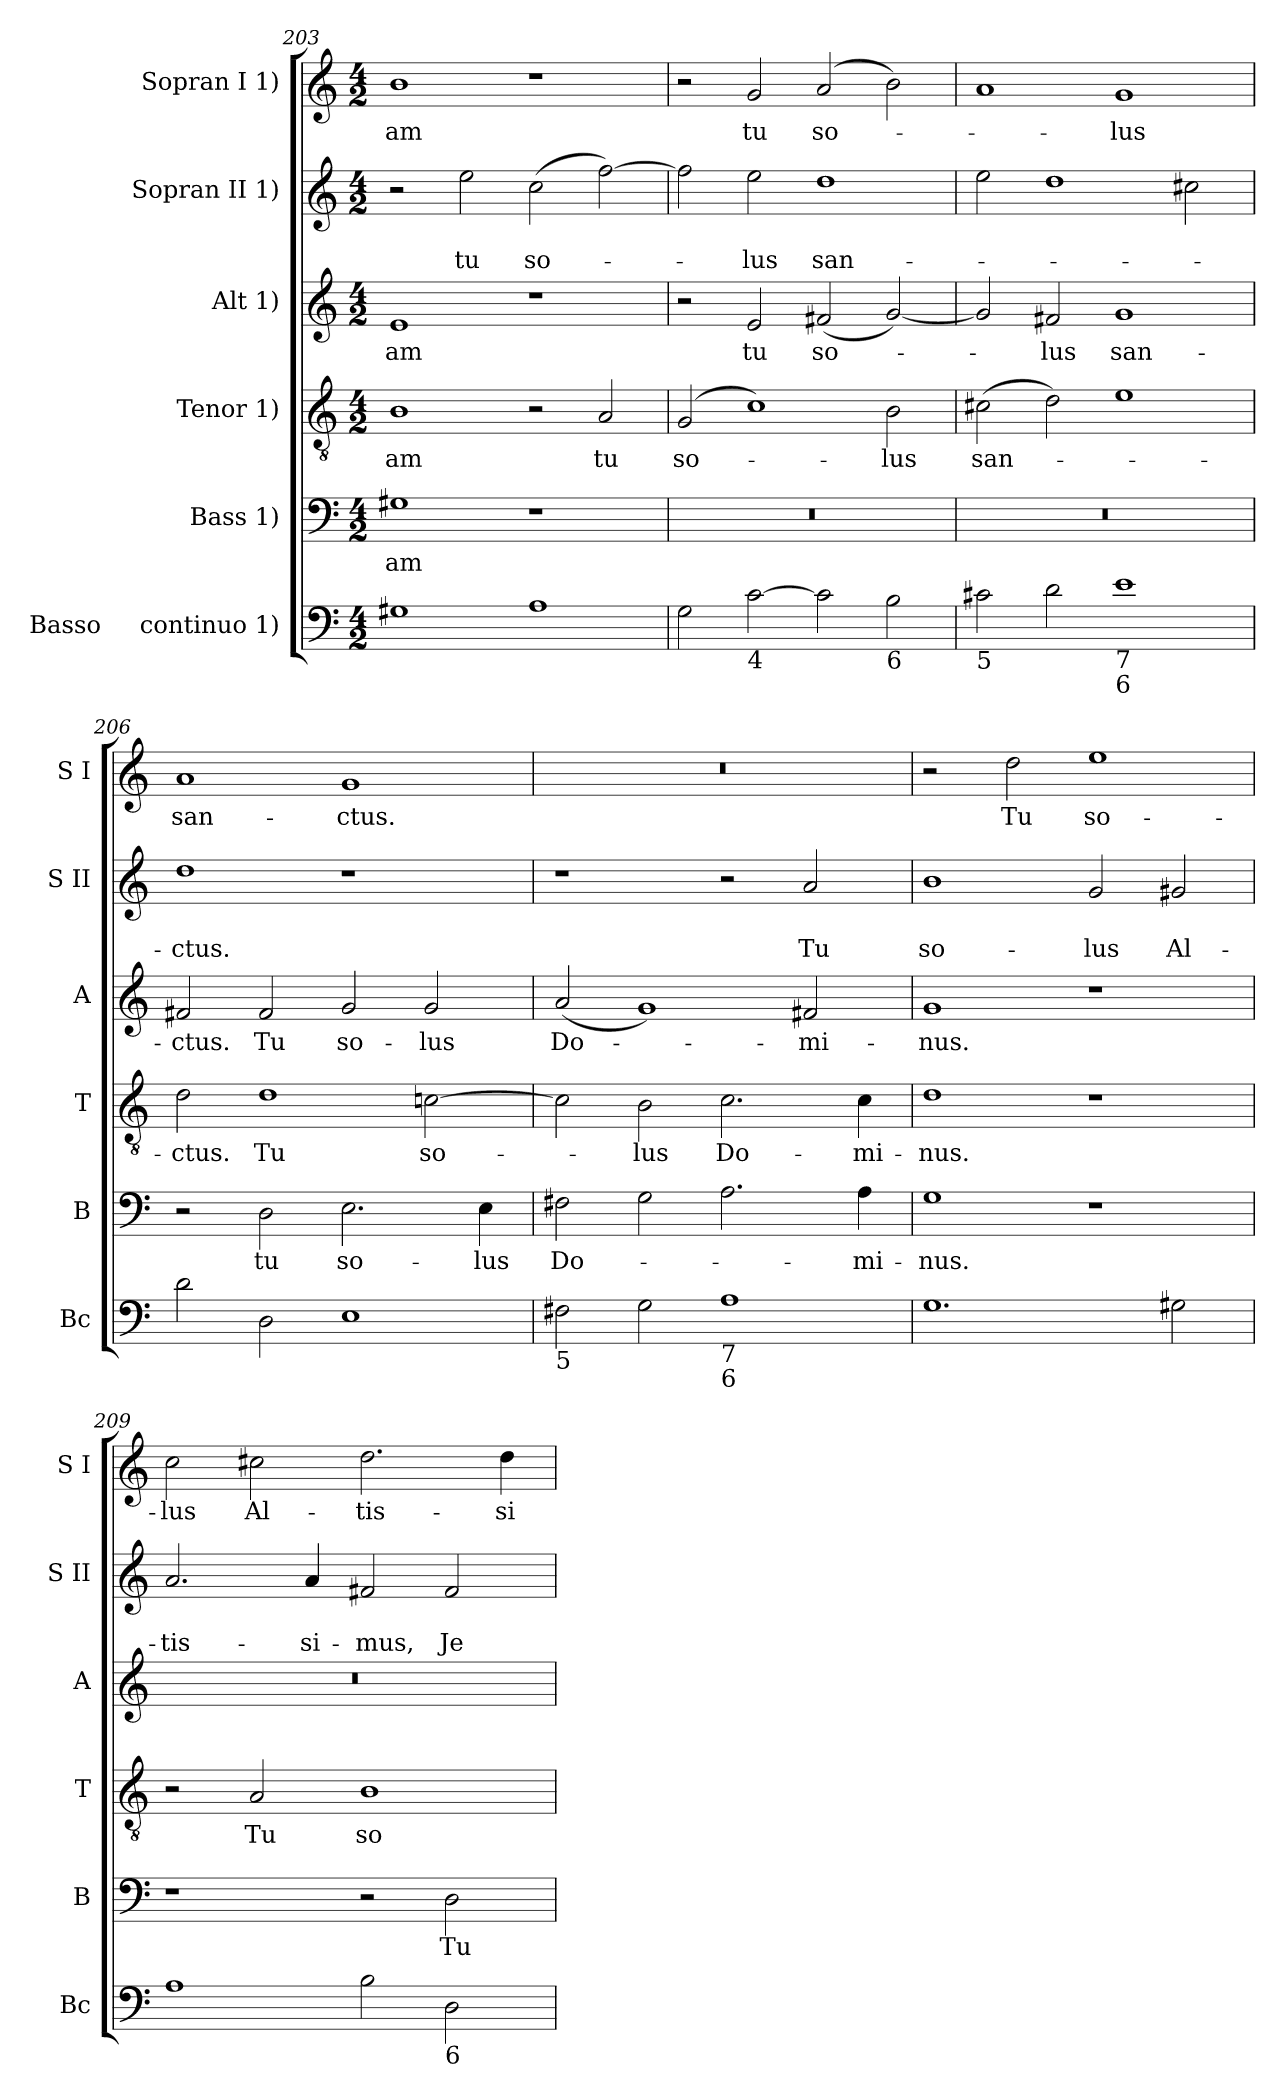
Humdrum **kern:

**kern	**kern	**text	**kern	**text	**kern	**text	**kern	**text	**text	**kern	**text
*part6	*part5	*part5	*part4	*part4	*part3	*part3	*part2	*part2	*part2	*part1	*part1
*staff6	*staff5	*staff5	*staff4	*staff4	*staff3	*staff3	*staff2	*staff2	*staff2	*staff1	*staff1
*I"Basso     continuo 1)	*I"Bass 1)	*	*I"Tenor 1)	*	*I"Alt 1)	*	*I"Sopran II 1)	*	*	*I"Sopran I 1)	*
*I'Bc	*I'B	*	*I'T	*	*I'A	*	*I'S II	*	*	*I'S I	*
!!LO:LB:g=z
*clefF4	*clefF4	*	*clefGv2	*	*clefG2	*	*clefG2	*	*	*clefG2	*
*k[]	*k[]	*	*k[]	*	*k[]	*	*k[]	*	*	*k[]	*
*C:	*C:	*	*C:	*	*C:	*	*C:	*	*	*C:	*
*M4/2	*M4/2	*	*M4/2	*	*M4/2	*	*M4/2	*	*	*M4/2	*
=203	=203	=203	=203	=203	=203	=203	=203	=203	=203	=203	=203
1G#X	1G#X	-am	1B	-am	1e	-am	2r	.	.	1b	-am
.	.	.	.	.	.	.	2ee\	.	tu	.	.
1A	1r	.	2r	.	1r	.	(2cc\	.	so-	1r	.
.	.	.	2A/	tu	.	.	[2ff\)	.	.	.	.
=204	=204	=204	=204	=204	=204	=204	=204	=204	=204	=204	=204
2G\	0r	.	(2G/	so-	2r	.	2ff\]	.	.	2r	.
!LO:TX:b:t=4	!	!	!	!	!	!	!	!	!	!	!
[2c\	.	.	1c)	.	2e/	tu	2ee\	.	-lus	2g/	tu
2c\]	.	.	.	.	(2f#X/	so-	1dd	.	san-	(2a/	so-
!LO:TX:b:t=6	!	!	!	!	!	!	!	!	!	!	!
2B\	.	.	2B\	-lus	[2g/)	.	.	.	.	2b\)	.
=205	=205	=205	=205	=205	=205	=205	=205	=205	=205	=205	=205
!LO:TX:b:t=5	!	!	!	!	!	!	!	!	!	!	!
2c#X\	0r	.	(2c#X\	san-	2g/]	.	2ee\	.	.	1a	.
2d\	.	.	2d\)	.	2f#X/	-lus	1dd	.	.	.	.
!LO:TX:b:t=7	!	!	!	!	!	!	!	!	!	!	!
!LO:TX:b:t=6	!	!	!	!	!	!	!	!	!	!	!
1e	.	.	1e	.	1g	san-	.	.	.	1g	-lus
.	.	.	.	.	.	.	2cc#X\	.	.	.	.
=206	=206	=206	=206	=206	=206	=206	=206	=206	=206	=206	=206
2d\	2r	.	2d\	-ctus.	2f#X/	-ctus.	1dd	.	-ctus.	1a	san-
2D\	2D\	tu	1d	Tu	2f#/	Tu	.	.	.	.	.
1E	2.E\	so-	.	.	2g/	so-	1r	.	.	1g	-ctus.
.	.	.	[2cn\	so-	2g/	-lus	.	.	.	.	.
.	4E\	-lus	.	.	.	.	.	.	.	.	.
=207	=207	=207	=207	=207	=207	=207	=207	=207	=207	=207	=207
!LO:TX:b:t=5	!	!	!	!	!	!	!	!	!	!	!
2F#X\	2F#X\	Do-	2c\]	.	(2a/	Do-	1r	.	.	0r	.
2G\	2G\	.	2B\	-lus	1g)	.	.	.	.	.	.
!LO:TX:b:t=7	!	!	!	!	!	!	!	!	!	!	!
!LO:TX:b:t=6	!	!	!	!	!	!	!	!	!	!	!
1A	2.A\	.	2.c\	Do-	.	.	2r	.	.	.	.
.	.	.	.	.	2f#X/	-mi-	2a/	.	Tu	.	.
.	4A\	-mi-	4c\	-mi-	.	.	.	.	.	.	.
!!LO:LB:g=z
=208	=208	=208	=208	=208	=208	=208	=208	=208	=208	=208	=208
1.G	1G	-nus.	1d	-nus.	1g	-nus.	1b	.	so-	2r	.
.	.	.	.	.	.	.	.	.	.	2dd\	Tu
.	1r	.	1r	.	1r	.	2g/	.	-lus	1ee	so-
2G#X\	.	.	.	.	.	.	2g#X/	.	Al-	.	.
=209	=209	=209	=209	=209	=209	=209	=209	=209	=209	=209	=209
1A	1r	.	2r	.	0r	.	2.a/	.	-tis-	2cc\	-lus
.	.	.	2A/	Tu	.	.	.	.	.	2cc#X\	Al-
.	.	.	.	.	.	.	4a/	.	-si-	.	.
2B\	2r	.	1B	so-	.	.	2f#X/	.	-mus,	2.dd\	-tis-
!LO:TX:b:t=6	!	!	!	!	!	!	!	!	!	!	!
2D\	2D\	Tu	.	.	.	.	2f#/	.	Je-	.	.
.	.	.	.	.	.	.	.	.	.	4dd\	-si-
=	=	=	=	=	=	=	=	=	=	=	=
*-	*-	*-	*-	*-	*-	*-	*-	*-	*-	*-	*-
